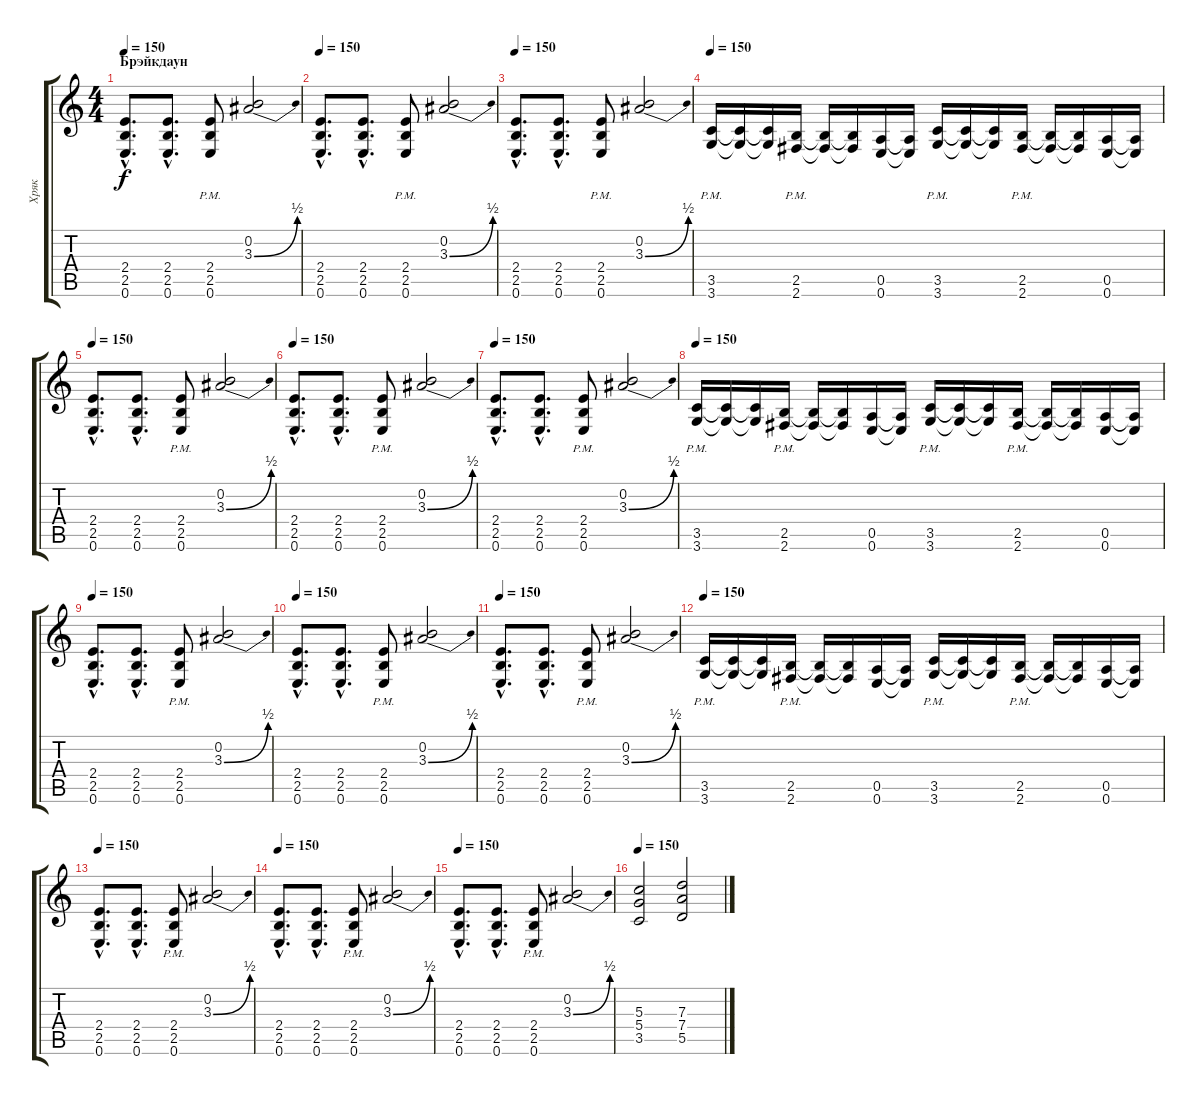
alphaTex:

\track ("Хряк" "Хряк") {instrument distortionguitar}
\staff {score tabs}
\tuning (E4 B3 G3 D3 A2 E2) {hide}
\ts (4 4)
\section ("" "Брэйкдаун")
\tempo 150
\clef g2
\ks c
(2.4{hac} 2.5{hac} 0.6{hac}).8{d dy f} (2.4{hac} 2.5{hac} 0.6{hac}).8{d} (2.4{pm} 2.5{pm} 0.6{pm}).8 (0.2 3.3{be (bend 0 0 60 2)}).2 |
\tempo 150
(2.4{hac} 2.5{hac} 0.6{hac}).8{d} (2.4{hac} 2.5{hac} 0.6{hac}).8{d} (2.4{pm} 2.5{pm} 0.6{pm}).8 (0.2 3.3{be (bend 0 0 60 2)}).2 |
\tempo 150
(2.4{hac} 2.5{hac} 0.6{hac}).8{d} (2.4{hac} 2.5{hac} 0.6{hac}).8{d} (2.4{pm} 2.5{pm} 0.6{pm}).8 (0.2 3.3{be (bend 0 0 60 2)}).2 |
\tempo 150
(3.5{pm} 3.6{pm}).16 (3.5{t} 3.6{t}).16 (3.5{t} 3.6{t}).16 (2.5{pm} 2.6{pm}).16 (2.5{t} 2.6{t}).16 (2.5{t} 2.6{t}).16 (0.5 0.6).16 (0.5{t} 0.6{t}).16 (3.5{pm} 3.6{pm}).16 (3.5{t} 3.6{t}).16 (3.5{t} 3.6{t}).16 (2.5{pm} 2.6{pm}).16 (2.5{t} 2.6{t}).16 (2.5{t} 2.6{t}).16 (0.5 0.6).16 (0.5{t} 0.6{t}).16 |
\tempo 150
(2.4{hac} 2.5{hac} 0.6{hac}).8{d} (2.4{hac} 2.5{hac} 0.6{hac}).8{d} (2.4{pm} 2.5{pm} 0.6{pm}).8 (0.2 3.3{be (bend 0 0 60 2)}).2 |
\tempo 150
(2.4{hac} 2.5{hac} 0.6{hac}).8{d} (2.4{hac} 2.5{hac} 0.6{hac}).8{d} (2.4{pm} 2.5{pm} 0.6{pm}).8 (0.2 3.3{be (bend 0 0 60 2)}).2 |
\tempo 150
(2.4{hac} 2.5{hac} 0.6{hac}).8{d} (2.4{hac} 2.5{hac} 0.6{hac}).8{d} (2.4{pm} 2.5{pm} 0.6{pm}).8 (0.2 3.3{be (bend 0 0 60 2)}).2 |
\tempo 150
(3.5{pm} 3.6{pm}).16 (3.5{t} 3.6{t}).16 (3.5{t} 3.6{t}).16 (2.5{pm} 2.6{pm}).16 (2.5{t} 2.6{t}).16 (2.5{t} 2.6{t}).16 (0.5 0.6).16 (0.5{t} 0.6{t}).16 (3.5{pm} 3.6{pm}).16 (3.5{t} 3.6{t}).16 (3.5{t} 3.6{t}).16 (2.5{pm} 2.6{pm}).16 (2.5{t} 2.6{t}).16 (2.5{t} 2.6{t}).16 (0.5 0.6).16 (0.5{t} 0.6{t}).16 |
\tempo 150
(2.4{hac} 2.5{hac} 0.6{hac}).8{d} (2.4{hac} 2.5{hac} 0.6{hac}).8{d} (2.4{pm} 2.5{pm} 0.6{pm}).8 (0.2 3.3{be (bend 0 0 60 2)}).2 |
\tempo 150
(2.4{hac} 2.5{hac} 0.6{hac}).8{d} (2.4{hac} 2.5{hac} 0.6{hac}).8{d} (2.4{pm} 2.5{pm} 0.6{pm}).8 (0.2 3.3{be (bend 0 0 60 2)}).2 |
\tempo 150
(2.4{hac} 2.5{hac} 0.6{hac}).8{d} (2.4{hac} 2.5{hac} 0.6{hac}).8{d} (2.4{pm} 2.5{pm} 0.6{pm}).8 (0.2 3.3{be (bend 0 0 60 2)}).2 |
\tempo 150
(3.5{pm} 3.6{pm}).16 (3.5{t} 3.6{t}).16 (3.5{t} 3.6{t}).16 (2.5{pm} 2.6{pm}).16 (2.5{t} 2.6{t}).16 (2.5{t} 2.6{t}).16 (0.5 0.6).16 (0.5{t} 0.6{t}).16 (3.5{pm} 3.6{pm}).16 (3.5{t} 3.6{t}).16 (3.5{t} 3.6{t}).16 (2.5{pm} 2.6{pm}).16 (2.5{t} 2.6{t}).16 (2.5{t} 2.6{t}).16 (0.5 0.6).16 (0.5{t} 0.6{t}).16 |
\tempo 150
(2.4{hac} 2.5{hac} 0.6{hac}).8{d} (2.4{hac} 2.5{hac} 0.6{hac}).8{d} (2.4{pm} 2.5{pm} 0.6{pm}).8 (0.2 3.3{be (bend 0 0 60 2)}).2 |
\tempo 150
(2.4{hac} 2.5{hac} 0.6{hac}).8{d} (2.4{hac} 2.5{hac} 0.6{hac}).8{d} (2.4{pm} 2.5{pm} 0.6{pm}).8 (0.2 3.3{be (bend 0 0 60 2)}).2 |
\tempo 150
(2.4{hac} 2.5{hac} 0.6{hac}).8{d} (2.4{hac} 2.5{hac} 0.6{hac}).8{d} (2.4{pm} 2.5{pm} 0.6{pm}).8 (0.2 3.3{be (bend 0 0 60 2)}).2 |
\tempo 150
(5.3 5.4 3.5).2 (7.3 7.4 5.5).2
